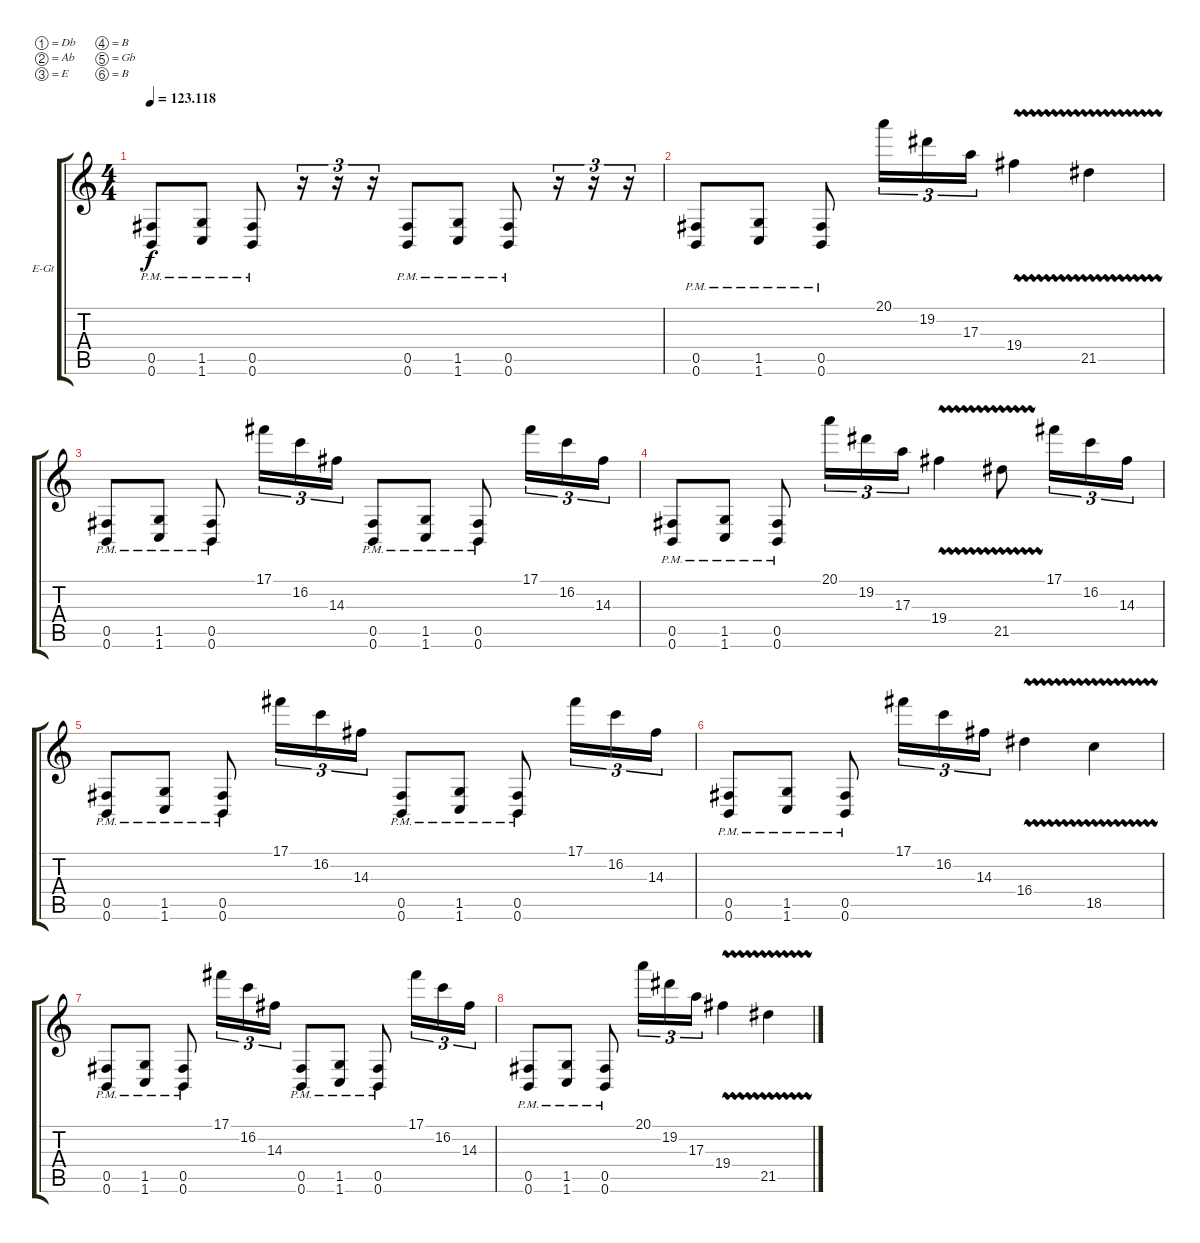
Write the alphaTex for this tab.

\defaultSystemsLayout 4
\bracketExtendMode groupsimilarinstruments
\firstSystemTrackNameOrientation horizontal
\otherSystemsTrackNameOrientation horizontal
\track ("Electric Guitar" "E-Gt") {instrument distortionguitar}
\staff {score tabs}
\tuning (Db4 Ab3 E3 B2 Gb2 B1)
\ts (4 4)
\tempo
123.118
\accidentals auto
\clef g2
\ottava regular
\simile none
\ks c
(0.6{pm} 0.5{pm}).8{dy f} (1.5{pm} 1.6{pm}).8 (0.5{pm} 0.6{pm}).8 r.16{tu (3 2)} r.16{tu (3 2)} r.16{tu (3 2)} (0.6{pm} 0.5{pm}).8 (1.5{pm} 1.6{pm}).8 (0.5{pm} 0.6{pm}).8 r.16{tu (3 2)} r.16{tu (3 2)} r.16{tu (3 2)} |
(0.6{pm} 0.5{pm}).8 (1.5{pm} 1.6{pm}).8 (0.5{pm} 0.6{pm}).8 20.1.16{tu (3 2)} 19.2.16{tu (3 2)} 17.3.16{tu (3 2)} 19.4{vw}.4 21.5{vw}.4 |
(0.5{pm} 0.6{pm}).8 (1.6{pm} 1.5{pm}).8 (0.6{pm} 0.5{pm}).8 17.1.16{tu (3 2)} 16.2.16{tu (3 2)} 14.3.16{tu (3 2)} (0.5{pm} 0.6{pm}).8 (1.6{pm} 1.5{pm}).8 (0.6{pm} 0.5{pm}).8 17.1.16{tu (3 2)} 16.2.16{tu (3 2)} 14.3.16{tu (3 2)} |
(0.6{pm} 0.5{pm}).8 (1.5{pm} 1.6{pm}).8 (0.5{pm} 0.6{pm}).8 20.1.16{tu (3 2)} 19.2.16{tu (3 2)} 17.3.16{tu (3 2)} 19.4{vw}.4 21.5{vw}.8 17.1.16{tu (3 2)} 16.2.16{tu (3 2)} 14.3.16{tu (3 2)} |
(0.5{pm} 0.6{pm}).8 (1.6{pm} 1.5{pm}).8 (0.6{pm} 0.5{pm}).8 17.1.16{tu (3 2)} 16.2.16{tu (3 2)} 14.3.16{tu (3 2)} (0.5{pm} 0.6{pm}).8 (1.6{pm} 1.5{pm}).8 (0.6{pm} 0.5{pm}).8 17.1.16{tu (3 2)} 16.2.16{tu (3 2)} 14.3.16{tu (3 2)} |
(0.6{pm} 0.5{pm}).8 (1.5{pm} 1.6{pm}).8 (0.5{pm} 0.6{pm}).8 17.1.16{tu (3 2)} 16.2.16{tu (3 2)} 14.3.16{tu (3 2)} 16.4{vw}.4 18.5{vw}.4 |
(0.5{pm} 0.6{pm}).8 (1.6{pm} 1.5{pm}).8 (0.6{pm} 0.5{pm}).8 17.1.16{tu (3 2)} 16.2.16{tu (3 2)} 14.3.16{tu (3 2)} (0.5{pm} 0.6{pm}).8 (1.6{pm} 1.5{pm}).8 (0.6{pm} 0.5{pm}).8 17.1.16{tu (3 2)} 16.2.16{tu (3 2)} 14.3.16{tu (3 2)} |
(0.6{pm} 0.5{pm}).8 (1.5{pm} 1.6{pm}).8 (0.5{pm} 0.6{pm}).8 20.1.16{tu (3 2)} 19.2.16{tu (3 2)} 17.3.16{tu (3 2)} 19.4{vw}.4 21.5{vw}.4
